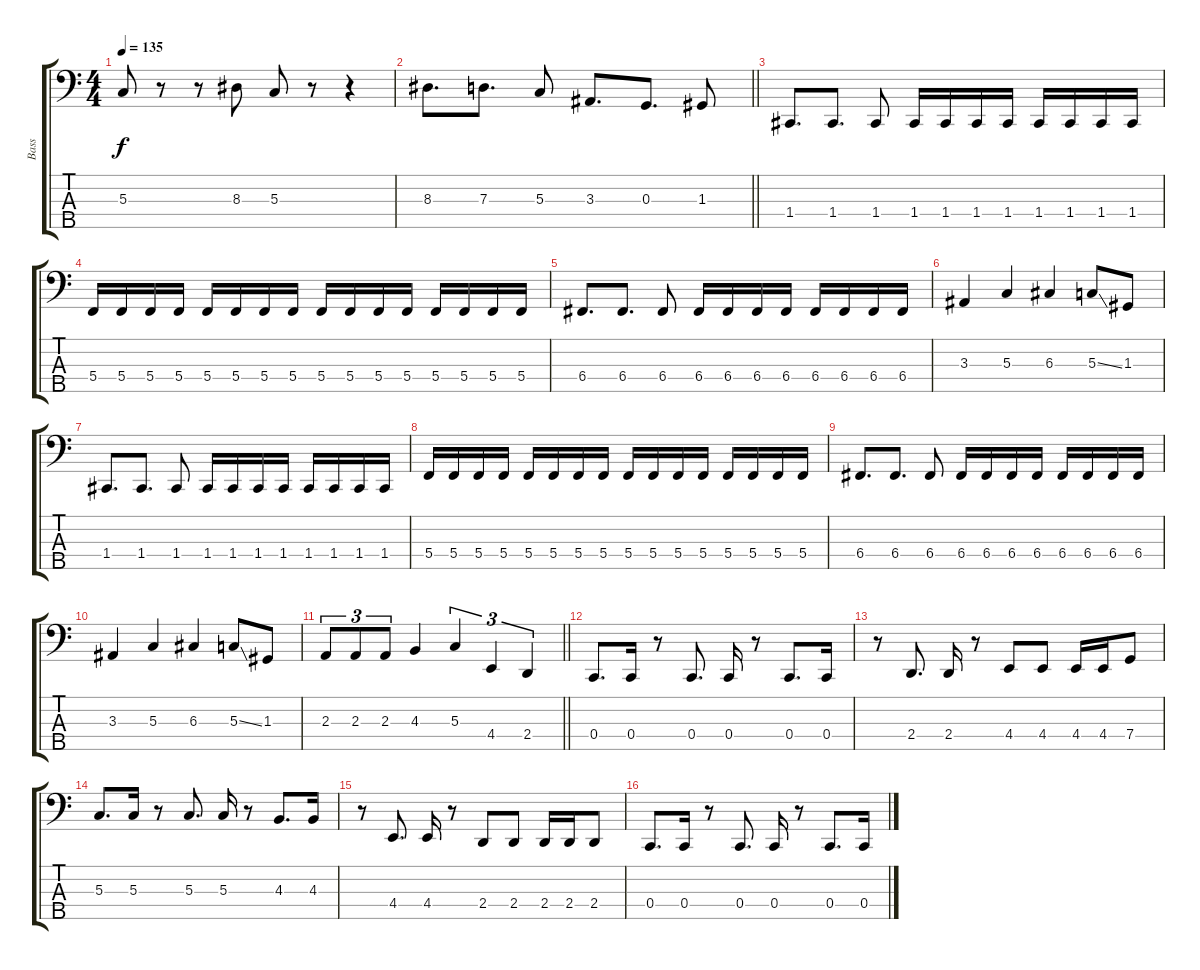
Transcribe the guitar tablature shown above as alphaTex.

\track ("Bass" "Bass") {instrument electricbasspick}
\staff {score tabs}
\tuning (F2 C2 G1 C1 A0) {hide}
\ts (4 4)
\tempo 135
\clef f4
\ks c
5.3.8{dy f} r.8 r.8 8.3.8 5.3.8 r.8 r.4 |
\barLineRight lightlight
8.3.8{d} 7.3.8{d} 5.3.8 3.3.8{d} 0.3.8{d} 1.3.8 |
1.4.8{d} 1.4.8{d} 1.4.8 1.4.16 1.4.16 1.4.16 1.4.16 1.4.16 1.4.16 1.4.16 1.4.16 |
5.4.16 5.4.16 5.4.16 5.4.16 5.4.16 5.4.16 5.4.16 5.4.16 5.4.16 5.4.16 5.4.16 5.4.16 5.4.16 5.4.16 5.4.16 5.4.16 |
6.4.8{d} 6.4.8{d} 6.4.8 6.4.16 6.4.16 6.4.16 6.4.16 6.4.16 6.4.16 6.4.16 6.4.16 |
3.3.4 5.3.4 6.3.4 5.3{ss}.8 1.3.8 |
1.4.8{d} 1.4.8{d} 1.4.8 1.4.16 1.4.16 1.4.16 1.4.16 1.4.16 1.4.16 1.4.16 1.4.16 |
5.4.16 5.4.16 5.4.16 5.4.16 5.4.16 5.4.16 5.4.16 5.4.16 5.4.16 5.4.16 5.4.16 5.4.16 5.4.16 5.4.16 5.4.16 5.4.16 |
6.4.8{d} 6.4.8{d} 6.4.8 6.4.16 6.4.16 6.4.16 6.4.16 6.4.16 6.4.16 6.4.16 6.4.16 |
3.3.4 5.3.4 6.3.4 5.3{ss}.8 1.3.8 |
\barLineRight lightlight
2.3.8{tu (3 2)} 2.3.8{tu (3 2)} 2.3.8{tu (3 2)} 4.3.4 5.3.4{tu (3 2)} 4.4.4{tu (3 2)} 2.4.4{tu (3 2)} |
0.4.8{d} 0.4.16 r.8 0.4.8{d} 0.4.16 r.8 0.4.8{d} 0.4.16 |
r.8 2.4.8{d} 2.4.16 r.8 4.4.8 4.4.8 4.4.16 4.4.16 7.4.8 |
5.3.8{d} 5.3.16 r.8 5.3.8{d} 5.3.16 r.8 4.3.8{d} 4.3.16 |
r.8 4.4.8{d} 4.4.16 r.8 2.4.8 2.4.8 2.4.16 2.4.16 2.4.8 |
0.4.8{d} 0.4.16 r.8 0.4.8{d} 0.4.16 r.8 0.4.8{d} 0.4.16
